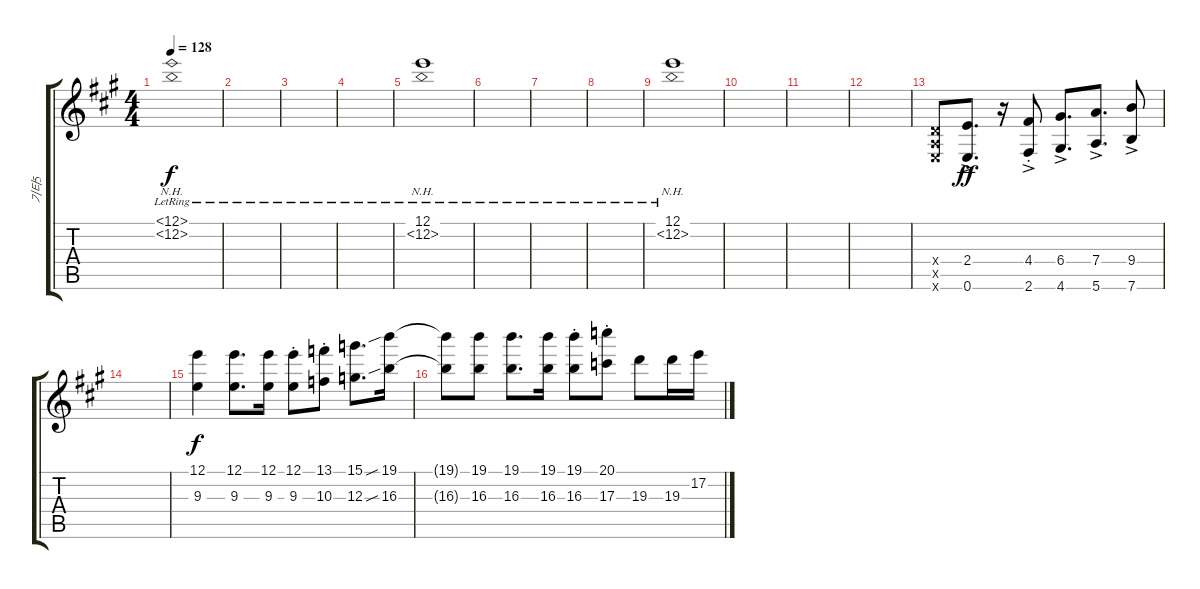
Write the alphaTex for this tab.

\track ("기타5" "기타5") {instrument acousticguitarsteel}
\staff {score tabs}
\tuning (E4 B3 G3 D3 A2 E2) {hide}
\ts (4 4)
\tempo 128
\clef g2
\ks a
(12.1{nh lr} 12.2{nh lr}).1{dy f} |
|
|
|
(12.1{lr} 12.2{nh lr}).1 |
|
|
|
(12.1{lr} 12.2{nh lr}).1 |
|
|
|
(0.4{x} 0.5{x} 0.6{x}).8 (2.4{ac} 0.6{ac}).8{d dy ff} r.16 (4.4{ac st} 2.6{ac st}).8 (6.4{ac} 4.6{ac}).8{d} (7.4{ac} 5.6{ac}).8{d} (9.4{ac} 7.6{ac}).8 |
|
(12.1 9.3).4{dy f} (12.1 9.3).8{d} (12.1 9.3).16 (12.1{st} 9.3{st}).8 (13.1{st} 10.3{st}).8 (15.1 12.3).8{d} (19.1{sib} 16.3{sib}).16 |
(19.1{t} 16.3{t}).8 (19.1 16.3).8 (19.1 16.3).8{d} (19.1 16.3).16 (19.1{st} 16.3{st}).8 (20.1{st} 17.3{st}).8 19.3.8 19.3.16 17.2.16
